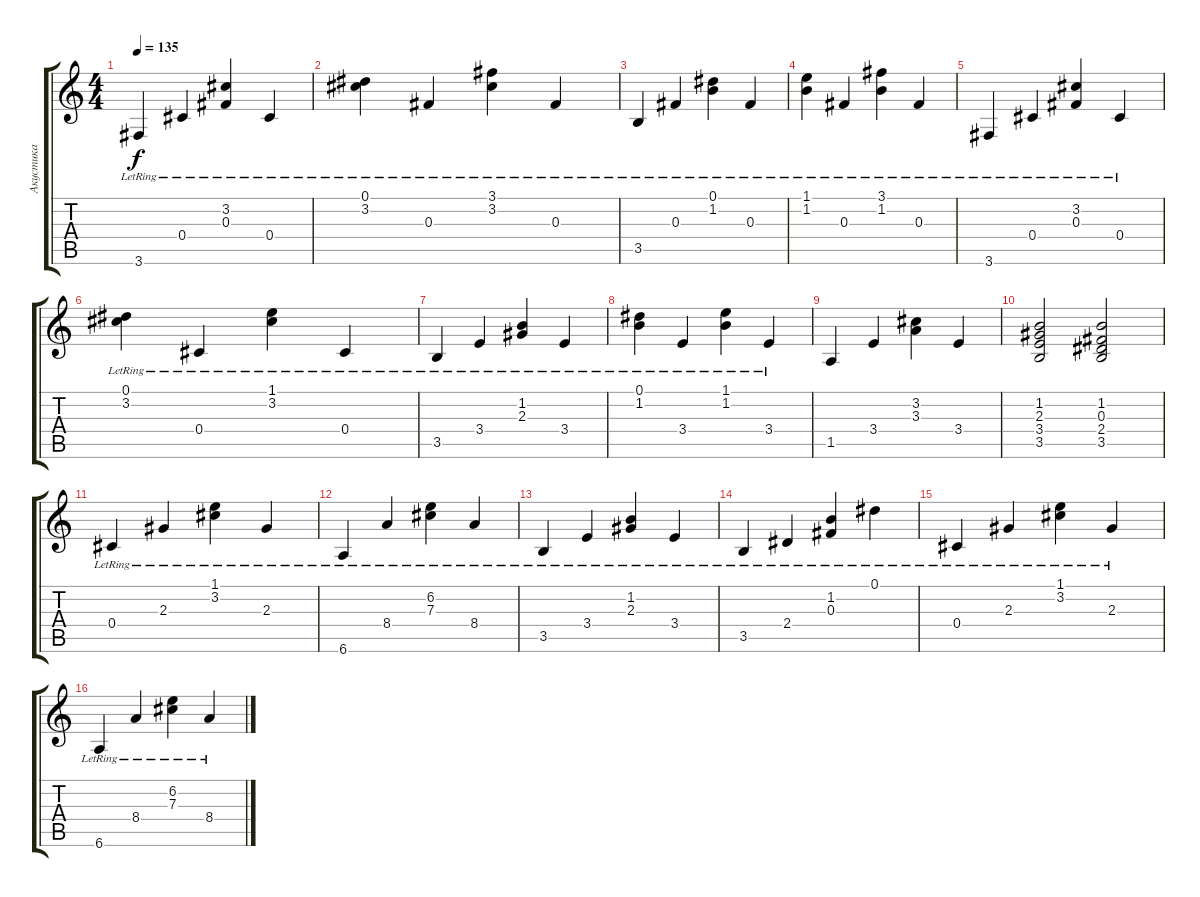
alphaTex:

\track ("Акустика" "Акустика") {instrument acousticguitarsteel}
\staff {score tabs}
\tuning (Eb4 Bb3 Gb3 Db3 Ab2 Eb2) {hide}
\ts (4 4)
\tempo 135
\clef g2
\ks c
3.6{lr}.4{dy f} 0.4{lr}.4 (3.2{lr} 0.3{lr}).4 0.4{lr}.4 |
(0.1{lr} 3.2{lr}).4 0.3{lr}.4 (3.1{lr} 3.2{lr}).4 0.3{lr}.4 |
3.5{lr}.4 0.3{lr}.4 (0.1{lr} 1.2{lr}).4 0.3{lr}.4 |
(1.1{lr} 1.2{lr}).4 0.3{lr}.4 (3.1{lr} 1.2{lr}).4 0.3{lr}.4 |
3.6{lr}.4 0.4{lr}.4 (3.2{lr} 0.3{lr}).4 0.4{lr}.4 |
(0.1{lr} 3.2{lr}).4 0.4{lr}.4 (1.1{lr} 3.2{lr}).4 0.4{lr}.4 |
3.5{lr}.4 3.4{lr}.4 (1.2{lr} 2.3{lr}).4 3.4{lr}.4 |
(0.1{lr} 1.2{lr}).4 3.4{lr}.4 (1.1{lr} 1.2{lr}).4 3.4{lr}.4 |
1.5.4 3.4.4 (3.2 3.3).4 3.4.4 |
(1.2 2.3 3.4 3.5).2 (1.2 0.3 2.4 3.5).2 |
0.4{lr}.4 2.3{lr}.4 (1.1{lr} 3.2{lr}).4 2.3{lr}.4 |
6.6{lr}.4 8.4{lr}.4 (6.2{lr} 7.3{lr}).4 8.4{lr}.4 |
3.5{lr}.4 3.4{lr}.4 (1.2{lr} 2.3{lr}).4 3.4{lr}.4 |
3.5{lr}.4 2.4{lr}.4 (1.2{lr} 0.3{lr}).4 0.1{lr}.4 |
0.4{lr}.4 2.3{lr}.4 (1.1{lr} 3.2{lr}).4 2.3{lr}.4 |
6.6{lr}.4 8.4{lr}.4 (6.2{lr} 7.3{lr}).4 8.4{lr}.4
